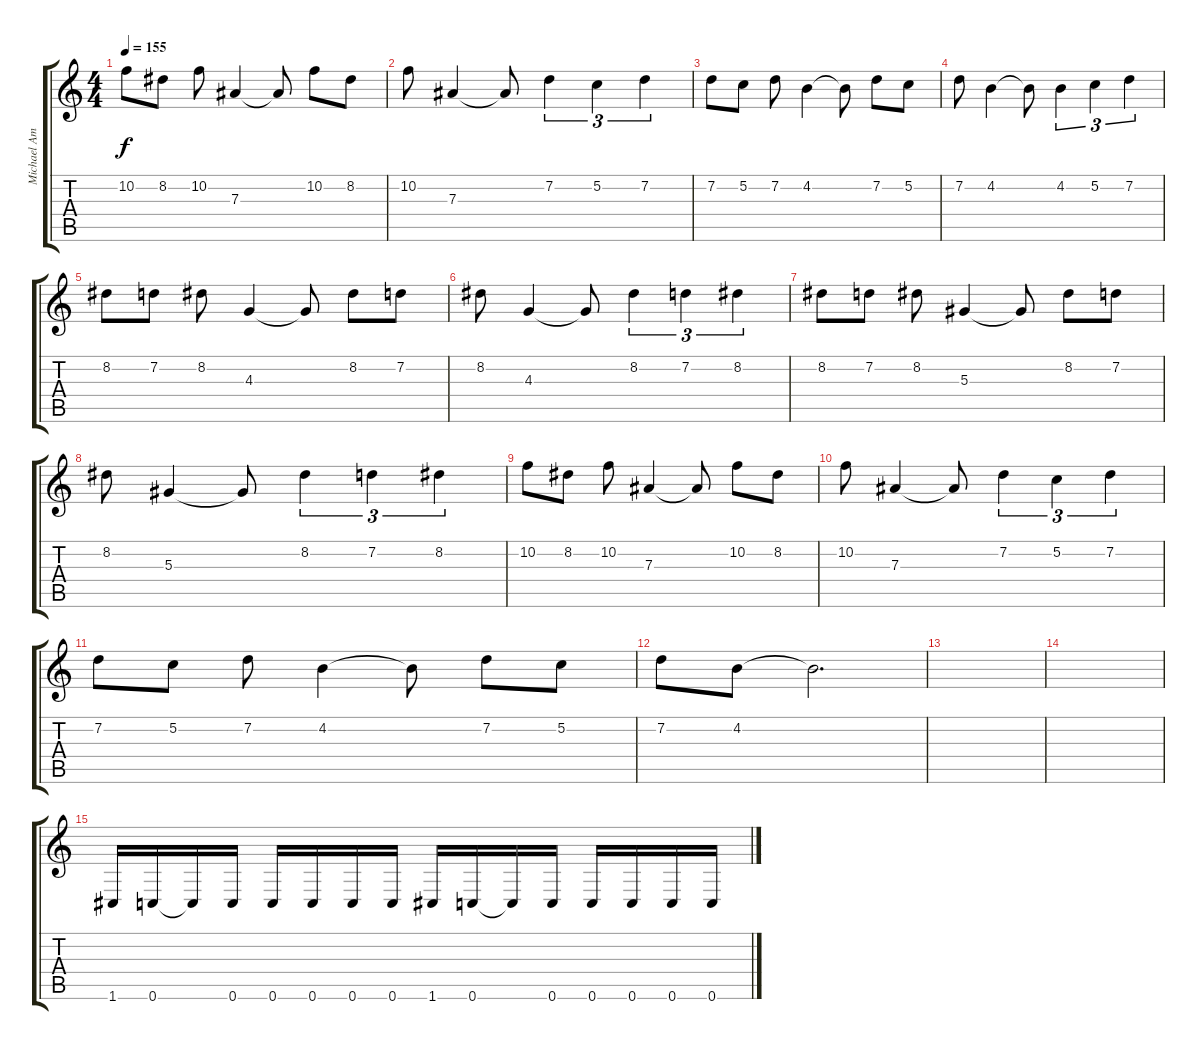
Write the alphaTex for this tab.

\track ("Michael Amott" "Michael Am") {instrument distortionguitar}
\staff {score tabs}
\tuning (C4 G3 Eb3 Bb2 F2 C2) {hide}
\ts (4 4)
\tempo 155
\clef g2
\ks c
10.2.8{dy f} 8.2.8 10.2.8 7.3.4 7.3{t}.8 10.2.8 8.2.8 |
10.2.8 7.3.4 7.3{t}.8 7.2.4{tu (3 2)} 5.2.4{tu (3 2)} 7.2.4{tu (3 2)} |
7.2.8 5.2.8 7.2.8 4.2.4 4.2{t}.8 7.2.8 5.2.8 |
7.2.8 4.2.4 4.2{t}.8 4.2.4{tu (3 2)} 5.2.4{tu (3 2)} 7.2.4{tu (3 2)} |
8.2.8 7.2.8 8.2.8 4.3.4 4.3{t}.8 8.2.8 7.2.8 |
8.2.8 4.3.4 4.3{t}.8 8.2.4{tu (3 2)} 7.2.4{tu (3 2)} 8.2.4{tu (3 2)} |
8.2.8 7.2.8 8.2.8 5.3.4 5.3{t}.8 8.2.8 7.2.8 |
8.2.8 5.3.4 5.3{t}.8 8.2.4{tu (3 2)} 7.2.4{tu (3 2)} 8.2.4{tu (3 2)} |
10.2.8 8.2.8 10.2.8 7.3.4 7.3{t}.8 10.2.8 8.2.8 |
10.2.8 7.3.4 7.3{t}.8 7.2.4{tu (3 2)} 5.2.4{tu (3 2)} 7.2.4{tu (3 2)} |
7.2.8 5.2.8 7.2.8 4.2.4 4.2{t}.8 7.2.8 5.2.8 |
7.2.8 4.2.8 4.2{t}.2{d} |
|
|
1.6.16 0.6.16 0.6{t}.16 0.6.16 0.6.16 0.6.16 0.6.16 0.6.16 1.6.16 0.6.16 0.6{t}.16 0.6.16 0.6.16 0.6.16 0.6.16 0.6.16
